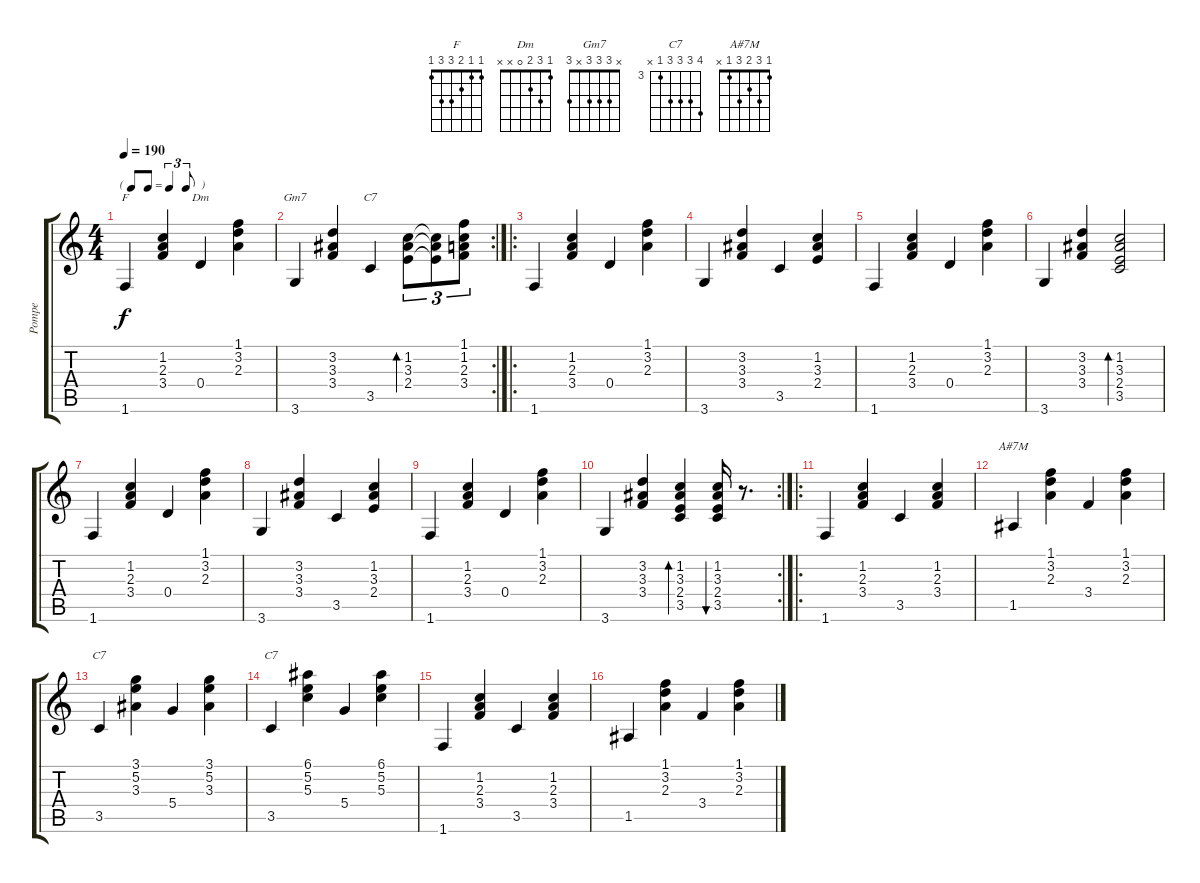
\track ("Pompe" "Pompe") {instrument acousticguitarnylon}
\staff {score tabs}
\tuning (E4 B3 G3 D3 A2 E2) {hide}
\chord ("F" 1 1 2 3 3 1)
\chord ("Dm" 1 3 2 0 x x)
\chord ("Gm7" x 3 3 3 x 3)
\chord ("C7" x 1 3 2 3 x)
\chord ("A#7M" 1 3 2 3 1 x)
\chord ("C7" 3 5 3 5 3 x)
\chord ("C7" 6 5 5 5 3 x) {firstfret 3}
\ts (4 4)
\tf triplet8th
\tempo 190
\clef g2
\ks c
1.6.4{ch "F" dy f instrument acousticguitarnylon} (1.2 2.3 3.4).4 0.4.4{ch "Dm"} (1.1 3.2 2.3).4 |
\rc 2
3.6.4{ch "Gm7"} (3.2 3.3 3.4).4 3.5.4{ch "C7"} (1.2 3.3 2.4).8{tu (3 2) bd 240} (1.2{t} 3.3{t} 2.4{t}).8{tu (3 2)} (1.1 1.2 2.3 3.4).8{tu (3 2)} |
\ro
1.6.4 (1.2 2.3 3.4).4 0.4.4 (1.1 3.2 2.3).4 |
3.6.4 (3.2 3.3 3.4).4 3.5.4 (1.2 3.3 2.4).4 |
1.6.4 (1.2 2.3 3.4).4 0.4.4 (1.1 3.2 2.3).4 |
3.6.4 (3.2 3.3 3.4).4 (1.2 3.3 2.4 3.5).2{bd 120} |
1.6.4 (1.2 2.3 3.4).4 0.4.4 (1.1 3.2 2.3).4 |
3.6.4 (3.2 3.3 3.4).4 3.5.4 (1.2 3.3 2.4).4 |
1.6.4 (1.2 2.3 3.4).4 0.4.4 (1.1 3.2 2.3).4 |
\rc 2
3.6.4 (3.2 3.3 3.4).4 (1.2 3.3 2.4 3.5).4{bd 60} (1.2 3.3 2.4 3.5).16{bu 120} r.8{d} |
\ro
1.6.4 (1.2 2.3 3.4).4 3.5.4 (1.2 2.3 3.4).4 |
1.5.4{ch "A#7M"} (1.1 3.2 2.3).4 3.4.4 (1.1 3.2 2.3).4 |
3.5.4{ch "C7"} (3.1 5.2 3.3).4 5.4.4 (3.1 5.2 3.3).4 |
3.5.4{ch "C7"} (6.1 5.2 5.3).4 5.4.4 (6.1 5.2 5.3).4 |
1.6.4 (1.2 2.3 3.4).4 3.5.4 (1.2 2.3 3.4).4 |
1.5.4 (1.1 3.2 2.3).4 3.4.4 (1.1 3.2 2.3).4
